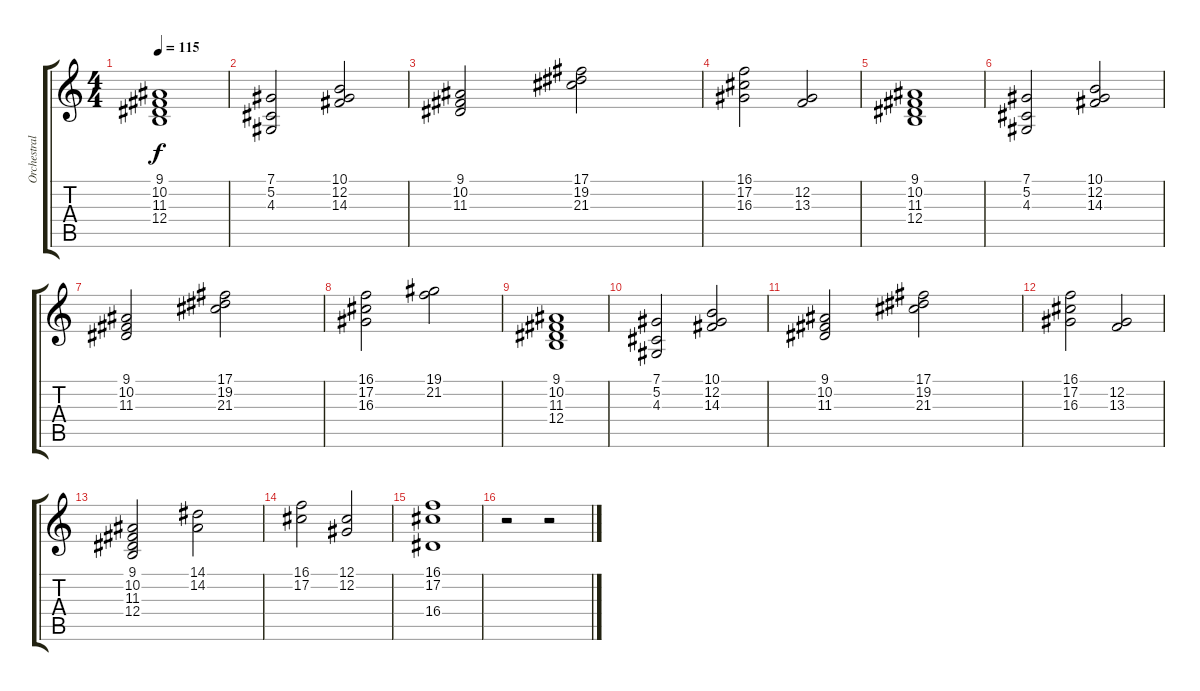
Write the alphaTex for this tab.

\track ("Orchestral" "Orchestral") {instrument stringensemble2}
\staff {score tabs}
\tuning (Db4 Ab3 E3 B2 Gb2 Db2) {hide}
\ts (4 4)
\tempo 115
\clef g2
\ks c
(9.1 10.2 11.3 12.4).1{dy f} |
(7.1 5.2 4.3).2 (10.1 12.2 14.3).2 |
(9.1 10.2 11.3).2 (17.1 19.2 21.3).2 |
(16.1 17.2 16.3).2 (12.2 13.3).2 |
(9.1 10.2 11.3 12.4).1 |
(7.1 5.2 4.3).2 (10.1 12.2 14.3).2 |
(9.1 10.2 11.3).2 (17.1 19.2 21.3).2 |
(16.1 17.2 16.3).2 (19.1 21.2).2 |
(9.1 10.2 11.3 12.4).1 |
(7.1 5.2 4.3).2 (10.1 12.2 14.3).2 |
(9.1 10.2 11.3).2 (17.1 19.2 21.3).2 |
(16.1 17.2 16.3).2 (12.2 13.3).2 |
(9.1 10.2 11.3 12.4).2 (14.1 14.2).2 |
(16.1 17.2).2 (12.1 12.2).2 |
(16.1 17.2 16.4).1 |
r.2 r.2
